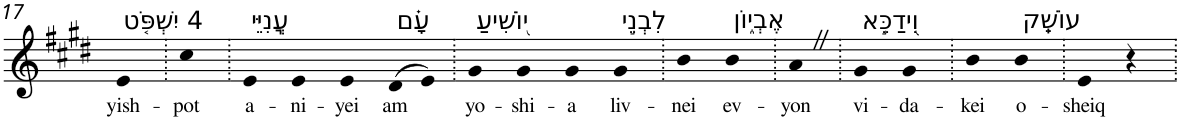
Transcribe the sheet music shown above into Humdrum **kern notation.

**kern	**text
*part1	*part1
*staff1	*staff1
*I"Piano	*
*I'Pno	*
!!LO:PB:g=z
*clefG2	*
*k[f#c#g#d#]	*
*E:	*
=17	=17
!LO:TX:a:t=4 יִשְׁפֹּ֤ט	!
!	!LO:LY:b
4e	yish-
=18.	=18.
!	!LO:LY:b
4cc#	-pot
=19.	=19.
!LO:TX:a:t=עֲֽנִיֵּי	!
!	!LO:LY:b
4e	a-
!	!LO:LY:b
4e	-ni-
!	!LO:LY:b
4e	-yei
!LO:TX:a:t=עָ֗ם	!
!	!LO:LY:b
(>8d#	am
8e)	.
=20.	=20.
!LO:TX:a:t=י֖וֹשִׁיעַ	!
!	!LO:LY:b
4g#	yo-
!	!LO:LY:b
4g#	-shi-
!	!LO:LY:b
4g#	-a
!LO:TX:a:t=לִבְנֵ֣י	!
!	!LO:LY:b
4g#	liv-
=21.	=21.
!	!LO:LY:b
4b	-nei
!LO:TX:a:t=אֶבְי֑וֹן	!
!	!LO:LY:b
4b	ev-
=22.	=22.
!	!LO:LY:b
4aZ	-yon
=23.	=23.
!LO:TX:a:t=וִ֖ידַכֵּ֣א	!
!	!LO:LY:b
4g#	vi-
!	!LO:LY:b
4g#	-da-
=24.	=24.
!	!LO:LY:b
4b	-kei
!LO:TX:a:t=עוֹשֵֽׁק	!
!	!LO:LY:b
4b	o-
=25.	=25.
!	!LO:LY:b
4e	-sheiq
4r	.
=.	=.
*-	*-
